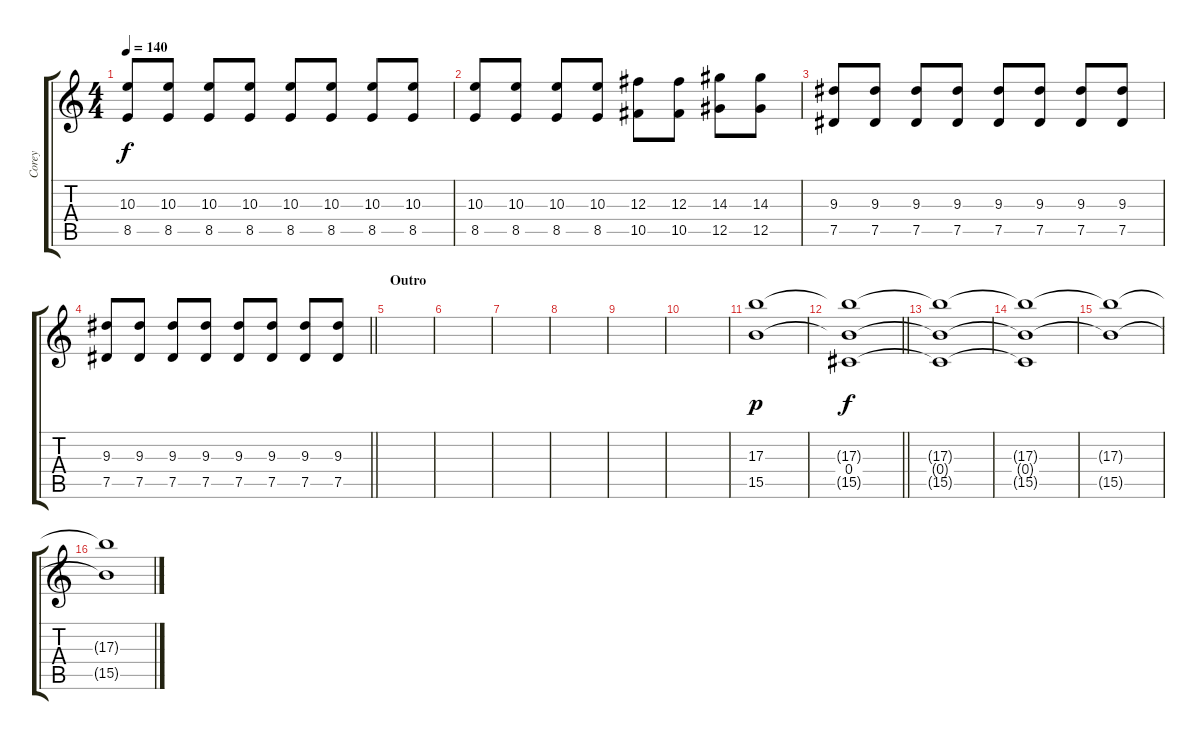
\track ("Corey" "Corey") {instrument overdrivenguitar}
\staff {score tabs}
\tuning (Eb4 Bb3 Gb3 Db3 Ab2 Db2) {hide}
\ts (4 4)
\tempo 140
\clef g2
\ks c
(10.3 8.5).8{dy f} (10.3 8.5).8 (10.3 8.5).8 (10.3 8.5).8 (10.3 8.5).8 (10.3 8.5).8 (10.3 8.5).8 (10.3 8.5).8 |
(10.3 8.5).8 (10.3 8.5).8 (10.3 8.5).8 (10.3 8.5).8 (12.3 10.5).8 (12.3 10.5).8 (14.3 12.5).8 (14.3 12.5).8 |
(9.3 7.5).8 (9.3 7.5).8 (9.3 7.5).8 (9.3 7.5).8 (9.3 7.5).8 (9.3 7.5).8 (9.3 7.5).8 (9.3 7.5).8 |
\barLineRight lightlight
(9.3 7.5).8 (9.3 7.5).8 (9.3 7.5).8 (9.3 7.5).8 (9.3 7.5).8 (9.3 7.5).8 (9.3 7.5).8 (9.3 7.5).8 |
\section ("" "Outro")
|
|
|
|
|
|
(17.3 15.5).1{dy p} |
\barLineRight lightlight
(17.3{t} 0.4 15.5{t}).1{dy f} |
(17.3{t} 0.4{t} 15.5{t}).1 |
(17.3{t} 0.4{t} 15.5{t}).1{volume 0} |
(17.3{t} 15.5{t}).1 |
(17.3{t} 15.5{t}).1
